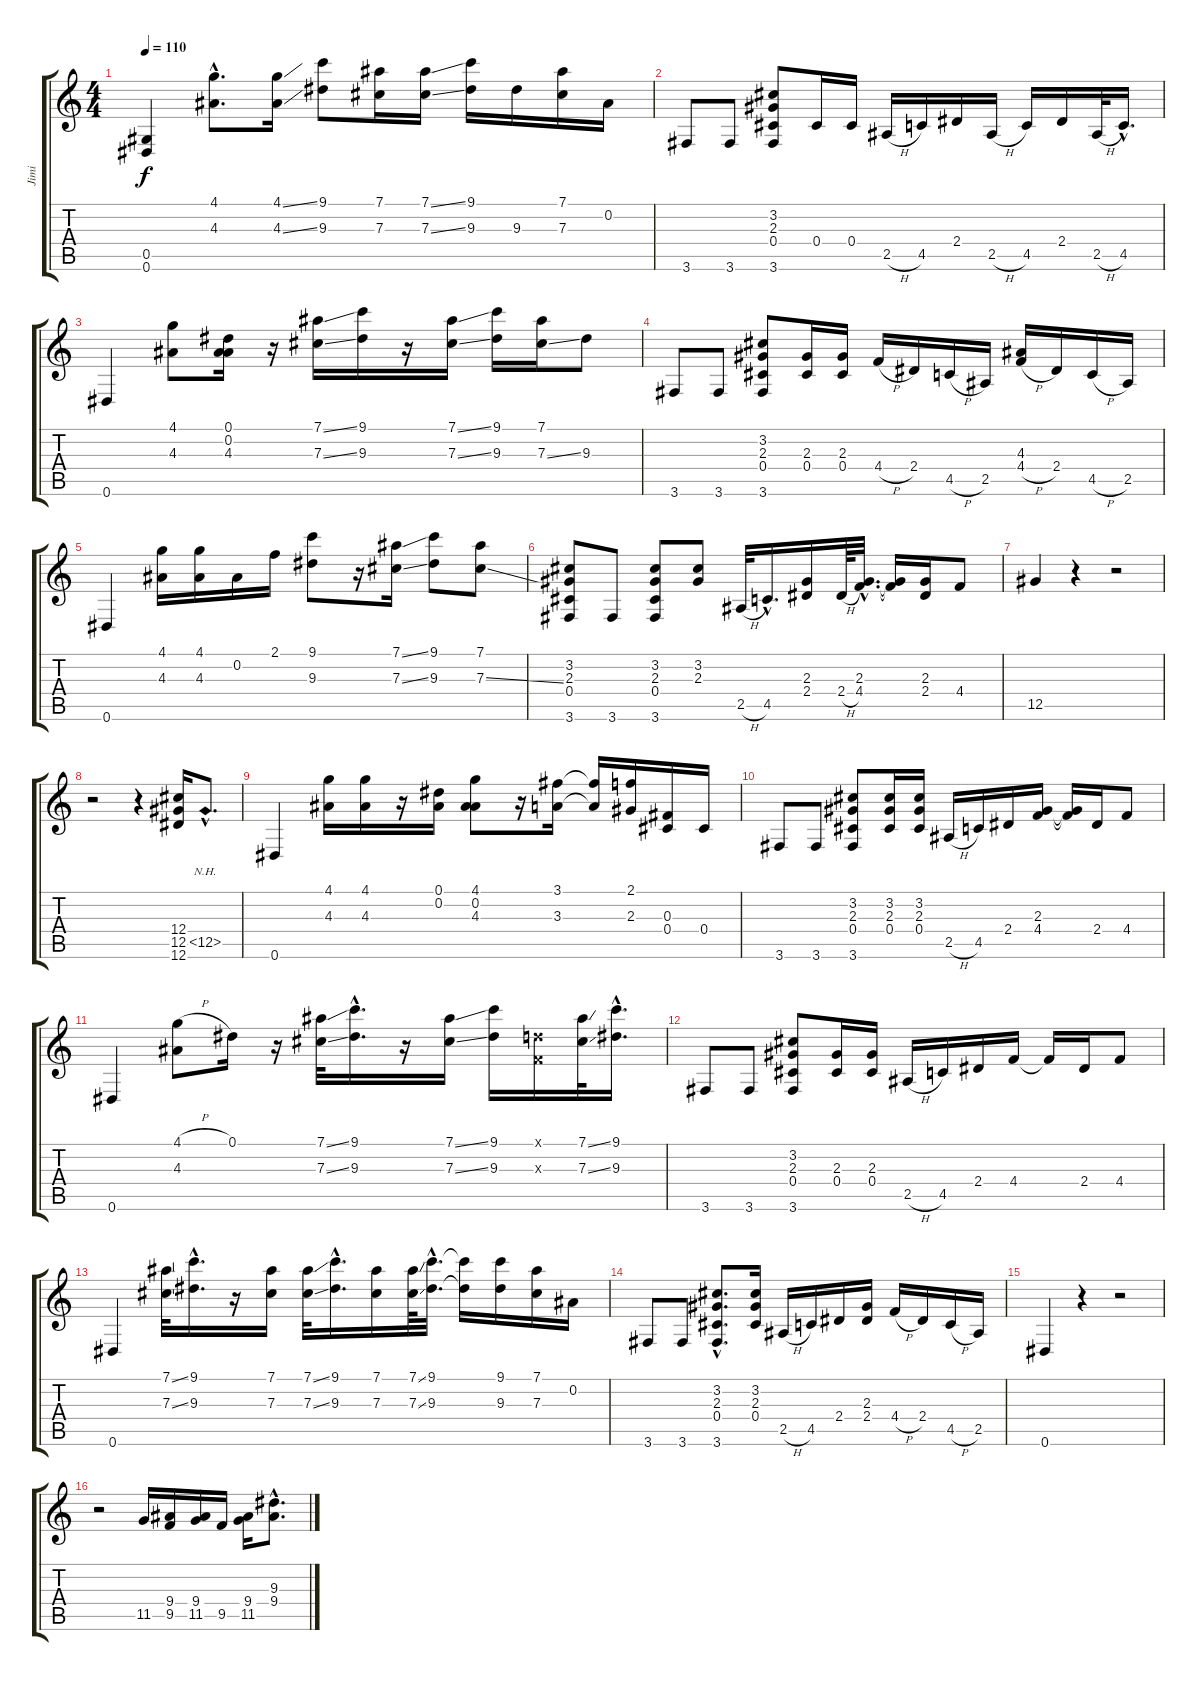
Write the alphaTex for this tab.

\track ("Jimi" "Jimi") {instrument electricguitarclean}
\staff {score tabs}
\tuning (Eb4 Bb3 Gb3 Db3 Ab2 Eb2) {hide}
\ts (4 4)
\tempo 110
\clef g2
\ks c
(0.5 0.6).4{dy f} (4.1{hac} 4.3{hac}).8{d} (4.1{ss} 4.3{ss}).16 (9.1 9.3).8 (7.1 7.3).16 (7.1{ss} 7.3{ss}).16 (9.1 9.3).16 9.3.16 (7.1 7.3).16 0.2.16 |
3.6.8 3.6.8 (3.2 2.3 0.4 3.6).8 0.4.16 0.4.16 2.5{h}.16 4.5.16 2.4.16 2.5{h}.16 4.5.16 2.4.16 2.5{h}.32 4.5{hac}.16{d} |
0.6.4 (4.1 4.3).8 (0.1 0.2 4.3).16 r.16 (7.1{ss} 7.3{ss}).16 (9.1 9.3).16 r.16 (7.1{ss} 7.3{ss}).16 (9.1 9.3).16 (7.1 7.3{ss}).16 9.3.8 |
3.6.8 3.6.8 (3.2 2.3 0.4 3.6).8 (2.3 0.4).16 (2.3 0.4).16 4.4{h}.16 2.4.16 4.5{h}.16 2.5.16 (4.3 4.4{h}).16 2.4.16 4.5{h}.16 2.5.16 |
0.6.4 (4.1 4.3).16 (4.1 4.3).16 0.2.16 2.1.16 (9.1 9.3).8 r.16 (7.1{ss} 7.3{ss}).16 (9.1 9.3).8 (7.1 7.3{ss}).8 |
(3.2 2.3 0.4 3.6).8 3.6.8 (3.2 2.3 0.4 3.6).8 (3.2 2.3).8 2.5{h}.32 4.5{hac}.16{d} (2.3 2.4).16 2.4{h}.64 (2.3{hac} 4.4{hac}).32{d} (2.3{t} 4.4{t}).16 (2.3 2.4).16 4.4.8 |
12.5.4 r.4 r.2 |
r.2 r.4 (12.4 12.5 12.6).16 12.5{nh hac}.8{d} |
0.6.4 (4.1 4.3).16 (4.1 4.3).16 r.16 (0.1 0.2).16 (4.1 0.2 4.3).8 r.16 (3.1 3.3).16 (3.1{t} 3.3{t}).16 (2.1 2.3).16 (0.3 0.4).16 0.4.16 |
3.6.8 3.6.8 (3.2 2.3 0.4 3.6).8 (3.2 2.3 0.4).16 (3.2 2.3 0.4).16 2.5{h}.16 4.5.16 2.4.16 (2.3 4.4).16 (2.3{t} 4.4{t}).16 2.4.16 4.4.8 |
0.6.4 (4.1{h} 4.3).8 0.1.16 r.16 (7.1{ss} 7.3{ss}).32 (9.1{hac} 9.3{hac}).16{d} r.16 (7.1{ss} 7.3{ss}).16 (9.1 9.3).16 (-1.1{x} -1.3{x}).16 (7.1{ss} 7.3{ss}).32 (9.1{hac} 9.3{hac}).16{d} |
3.6.8 3.6.8 (3.2 2.3 0.4 3.6).8 (2.3 0.4).16 (2.3 0.4).16 2.5{h}.16 4.5.16 2.4.16 4.4.16 4.4{t}.16 2.4.16 4.4.8 |
0.6.4 (7.1{ss} 7.3{ss}).32 (9.1{hac} 9.3{hac}).16{d} r.16 (7.1 7.3).16 (7.1{ss} 7.3{ss}).32 (9.1{hac} 9.3{hac}).16{d} (7.1 7.3).16 (7.1{ss} 7.3{ss}).64 (9.1{hac} 9.3{hac}).32{d} (9.1{t} 9.3{t}).16 (9.1 9.3).16 (7.1 7.3).16 0.2.16 |
3.6.8 3.6.8 (3.2{hac} 2.3{hac} 0.4{hac} 3.6{hac}).8{d} (3.2 2.3 0.4).16 2.5{h}.16 4.5.16 2.4.16 (2.3 2.4).16 4.4{h}.16 2.4.16 4.5{h}.16 2.5.16 |
0.6.4 r.4 r.2 |
r.2 11.5.16 (9.4 9.5).16 (9.4 11.5).16 9.5.16 (9.4 11.5).16 (9.3{hac} 9.4{hac}).8{d}
